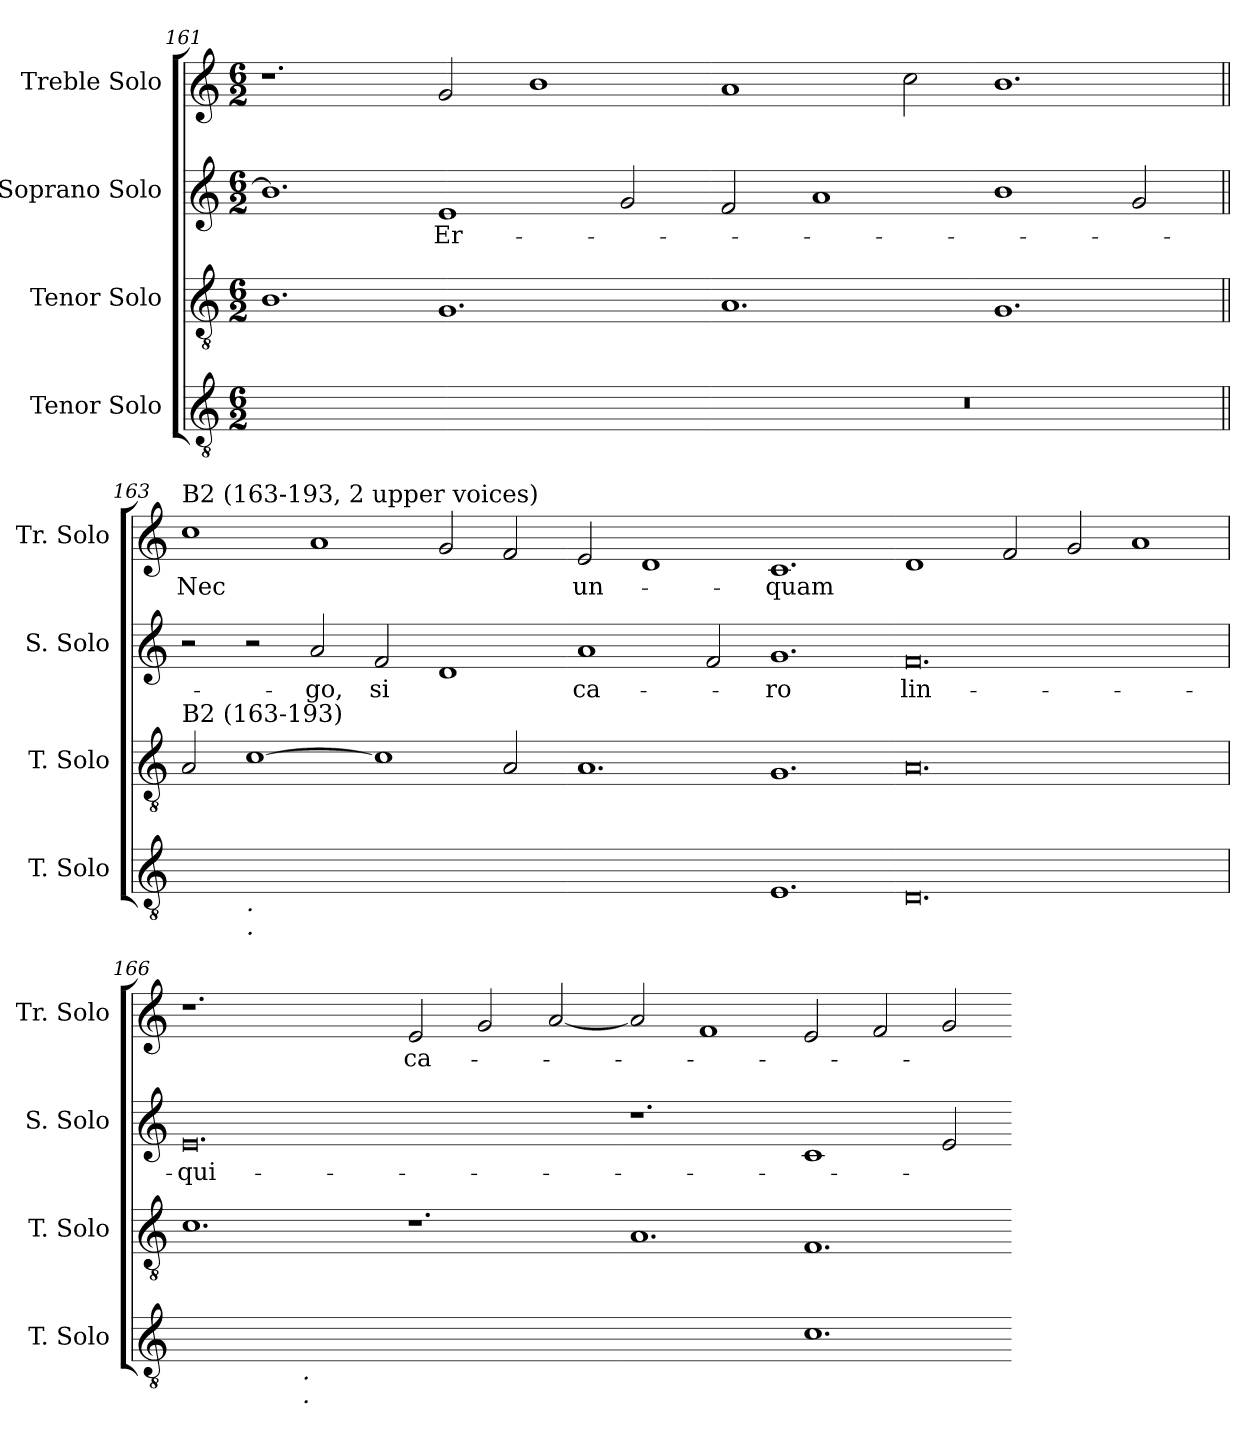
**kern	**kern	**kern	**text	**kern	**text
*part4	*part3	*part2	*part2	*part1	*part1
*staff4	*staff3	*staff2	*staff2	*staff1	*staff1
*I"Tenor Solo	*I"Tenor Solo	*I"Soprano Solo	*	*I"Treble Solo	*
*I'T. Solo	*I'T. Solo	*I'S. Solo	*	*I'Tr. Solo	*
*clefGv2	*clefGv2	*clefG2	*	*clefG2	*
*ITrd7c12	*ITrd7c12	*	*	*	*
*k[]	*k[]	*k[]	*	*k[]	*
*M6/2	*M6/2	*M6/2	*	*M6/2	*
=161	=161	=161	=161	=161	=161
1.GGiyy]	1.BBi	1.bi]	.	1.r	.
!	!	!	!LO:LY:b:color=#000000	!	!
1.ryy	1.GGi	1ei	Er-	2gi/	.
.	.	.	.	1bi	.
.	.	2gi/	.	.	.
=162-	=162-	=162-	=162-	=162-	=162-
!LO:N:vis=1	!	!	!	!	!
0.r	1.AAi	2fi/	.	1ai	.
.	.	1ai	.	.	.
.	.	.	.	2cci\	.
.	1.GGi	1bi	.	1.bi	.
.	.	2gi/	.	.	.
!!LO:LB:g=z
=163||	=163||	=163||	=163||	=163||	=163||
!	!	!	!	!LO:TX:t=B2 (163-193, 2 upper voices)	!
!	!LO:TX:t=B2 (163-193)	!	!	!	!
!LO:TX:b:t=II x	!	!	!	!	!
!LO:TX:t=1	!	!	!	!	!
!LO:TX:t=/	!	!	!	!	!
!LO:TX:t=2	!	!	!	!	!
!LO:TX:t=(163-193)	!	!	!	!	!
!	!	!	!	!	!LO:LY:b:color=#000000
*^	*	*	*	*	*
[<0.FFiyy	2ryy	2AAi/	2r	.	1cci	Nec
!	!LO:TX:b:i:t=.	!	!	!	!	!
!	!LO:TX:b:i:t=.	!	!	!	!	!
.	1ryy	[>1Ci	2r	.	.	.
!	!	!	!	!LO:LY:b:color=#000000	!	!
.	.	.	2ai/	-go,	1ai	.
!	!	!	!	!LO:LY:b:color=#000000	!	!
.	1.ryy	1Ci]	2fi/	si	.	.
.	.	.	1di	.	2gi/	.
.	.	2AAi/	.	.	2fi/	.
*v	*v	*	*	*	*	*
=164-	=164-	=164-	=164-	=164-	=164-
*^	*	*	*	*	*
!	!	!	!	!LO:LY:b:color=#000000	!	!
*v	*v	*	*	*	*	*
*^	*	*	*	*	*
!	!	!	!	!	!	!LO:LY:b:color=#000000
*v	*v	*	*	*	*	*
1.FFiyy]	1.AAi	1ai	ca-	2ei/	un-
.	.	.	.	1di	.
.	.	2fi/	.	.	.
!	!	!	!LO:LY:b:color=#000000	!	!
!	!	!	!	!	!LO:LY:b:color=#000000
1.EEi	1.GGi	1.gi	-ro	1.ci	-quam
=165-	=165-	=165-	=165-	=165-	=165-
!	!	!	!LO:LY:b:color=#000000	!	!
0.DDi	0.AAi	0.fi	lin-	1di	.
.	.	.	.	2fi/	.
.	.	.	.	2gi/	.
.	.	.	.	1ai	.
=166	=166	=166	=166	=166	=166
!	!	!	!LO:LY:b:color=#000000	!	!
*^	*	*	*	*	*
[<0.AAiyy	4ryy	1.Ci	0.ei	-qui-	1.r	.
.	8ryy	.	.	.	.	.
.	16ryy	.	.	.	.	.
.	32ryy	.	.	.	.	.
.	64...ryy	.	.	.	.	.
!	!LO:TX:b:i:t=.	!	!	!	!	!
!	!LO:TX:b:i:t=.	!	!	!	!	!
.	1ryy	.	.	.	.	.
.	1ryy	.	.	.	.	.
!	!	!	!	!	!	!LO:LY:b:color=#000000
.	.	1.r	.	.	2ei/	ca-
.	.	.	.	.	2gi/	.
.	2ryy	.	.	.	.	.
.	.	.	.	.	[<2ai/	.
.	512ryy	.	.	.	.	.
*v	*v	*	*	*	*	*
=167-	=167-	=167-	=167-	=167-	=167-
1.AAiyy]	1.AAi	1.r	.	2ai/]	.
.	.	.	.	1fi	.
1.Ci	1.FFi	1ci	.	2ei/	.
.	.	.	.	2fi/	.
.	.	2ei/	.	2gi/	.
=-	=-	=-	=-	=-	=-
*-	*-	*-	*-	*-	*-
